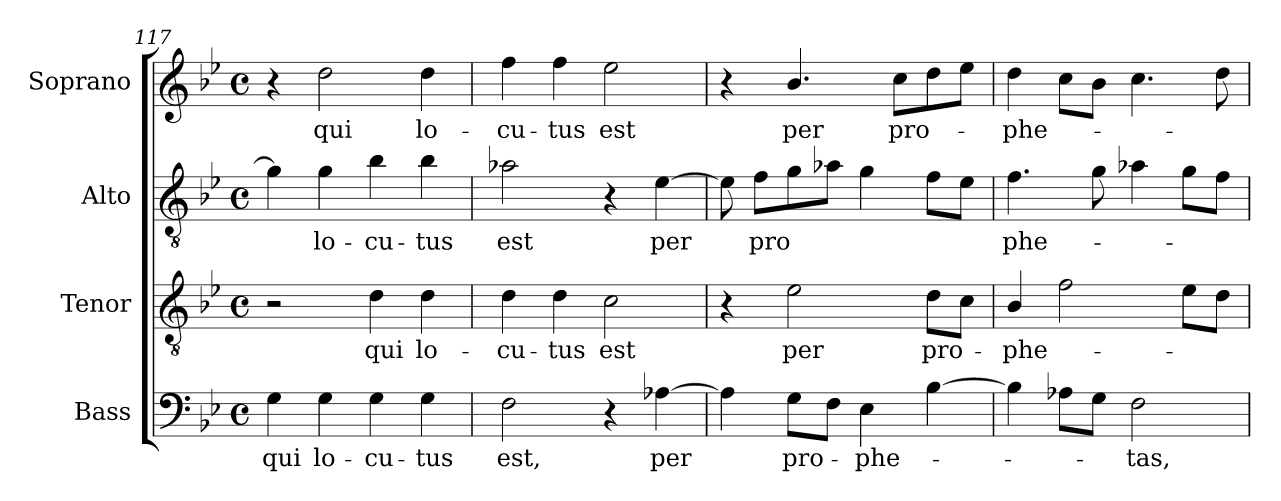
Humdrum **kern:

**kern	**text	**kern	**text	**kern	**text	**kern	**text
*part4	*part4	*part3	*part3	*part2	*part2	*part1	*part1
*staff4	*staff4	*staff3	*staff3	*staff2	*staff2	*staff1	*staff1
*I"Bass	*	*I"Tenor	*	*I"Alto	*	*I"Soprano	*
*I'B.	*	*I'T.	*	*I'A.	*	*I'S.	*
!!LO:PB:g=z
*clefF4	*	*clefGv2	*	*clefGv2	*	*clefG2	*
*	*	*ITrd7c12	*	*ITrd7c12	*	*	*
*k[b-e-]	*	*k[b-e-]	*	*k[b-e-]	*	*k[b-e-]	*
*B-:	*	*B-:	*	*B-:	*	*B-:	*
*M4/4	*	*M4/4	*	*M4/4	*	*M4/4	*
*met(c)	*	*met(c)	*	*met(c)	*	*met(c)	*
=117	=117	=117	=117	=117	=117	=117	=117
!	!LO:LY:b:color=#000000	!	!	!	!	!	!
4Gi\	qui	2r	.	4Gi\]	.	4r	.
!	!LO:LY:b:color=#000000	!	!	!	!	!	!
!	!	!	!	!	!LO:LY:b:color=#000000	!	!
!	!	!	!	!	!	!	!LO:LY:b:color=#000000
4Gi\	lo-	.	.	4Gi\	lo-	2ddi\	qui
!	!LO:LY:b:color=#000000	!	!	!	!	!	!
!	!	!	!LO:LY:b:color=#000000	!	!	!	!
!	!	!	!	!	!LO:LY:b:color=#000000	!	!
4Gi\	-cu-	4Di\	qui	4B-i\	-cu-	.	.
!	!LO:LY:b:color=#000000	!	!	!	!	!	!
!	!	!	!LO:LY:b:color=#000000	!	!	!	!
!	!	!	!	!	!LO:LY:b:color=#000000	!	!
!	!	!	!	!	!	!	!LO:LY:b:color=#000000
4Gi\	-tus	4Di\	lo-	4B-i\	-tus	4ddi\	lo-
=118	=118	=118	=118	=118	=118	=118	=118
!	!LO:LY:b:color=#000000	!	!	!	!	!	!
!	!	!	!LO:LY:b:color=#000000	!	!	!	!
!	!	!	!	!	!LO:LY:b:color=#000000	!	!
!	!	!	!	!	!	!	!LO:LY:b:color=#000000
2Fi\	est,	4Di\	-cu-	2A-Xi\	est	4ffi\	-cu-
!	!	!	!LO:LY:b:color=#000000	!	!	!	!
!	!	!	!	!	!	!	!LO:LY:b:color=#000000
.	.	4Di\	-tus	.	.	4ffi\	-tus
!	!	!	!LO:LY:b:color=#000000	!	!	!	!
!	!	!	!	!	!	!	!LO:LY:b:color=#000000
4r	.	2Ci\	est	4r	.	2ee-i\	est
!	!LO:LY:b:color=#000000	!	!	!	!	!	!
!	!	!	!	!	!LO:LY:b:color=#000000	!	!
[4A-Xi\	per	.	.	[4E-i\	per	.	.
=119	=119	=119	=119	=119	=119	=119	=119
4A-i\]	.	4r	.	8E-i\]	.	4r	.
!	!	!	!	!	!LO:LY:b:color=#000000	!	!
.	.	.	.	8Fi\L	pro	.	.
!	!LO:LY:b:color=#000000	!	!	!	!	!	!
!	!	!	!LO:LY:b:color=#000000	!	!	!	!
!	!	!	!	!	!	!	!LO:LY:b:color=#000000
8Gi\L	pro-	2E-i\	per	8Gi\	.	4.b-i/	per
8Fi\J	.	.	.	8A-Xi\J	.	.	.
!	!LO:LY:b:color=#000000	!	!	!	!	!	!
4E-i\	-phe-	.	.	4Gi\	.	.	.
!	!	!	!	!	!	!	!LO:LY:b:color=#000000
.	.	.	.	.	.	8cci\L	pro-
!	!	!	!LO:LY:b:color=#000000	!	!	!	!
[4B-i\	.	8Di\L	pro-	8Fi\L	.	8ddi\	.
.	.	8Ci\J	.	8E-i\J	.	8ee-i\J	.
=120	=120	=120	=120	=120	=120	=120	=120
!	!	!	!LO:LY:b:color=#000000	!	!	!	!
!	!	!	!	!	!LO:LY:b:color=#000000	!	!
!	!	!	!	!	!	!	!LO:LY:b:color=#000000
4B-i\]	.	4BB-i/	-phe-	4.Fi\	phe-	4ddi\	-phe-
8A-Xi\L	.	2Fi\	.	.	.	8cci\L	.
8Gi\J	.	.	.	8Gi\	.	8b-i\J	.
!	!LO:LY:b:color=#000000	!	!	!	!	!	!
2Fi\	-tas,	.	.	4A-Xi\	.	4.cci\	.
.	.	8E-i\L	.	8Gi\L	.	.	.
.	.	8Di\J	.	8Fi\J	.	8ddi\	.
=	=	=	=	=	=	=	=
*-	*-	*-	*-	*-	*-	*-	*-
